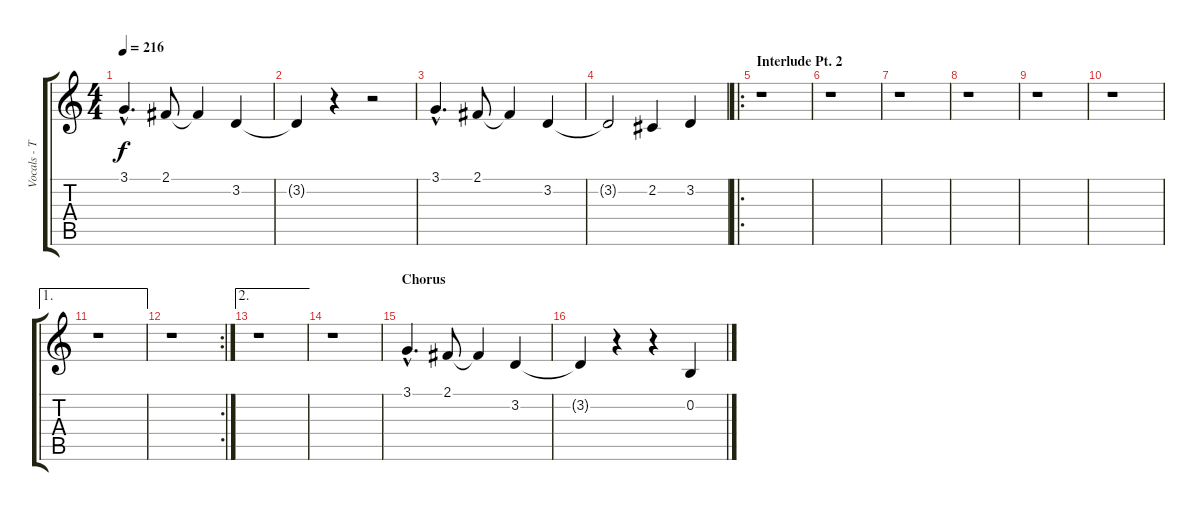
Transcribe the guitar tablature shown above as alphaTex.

\track ("Vocals - Tom/Mark" "Vocals - T") {instrument altosax}
\staff {score tabs}
\tuning (E4 B3 G3 D3 A2 E2) {hide}
\ts (4 4)
\tempo 216
\clef g2
\ks c
3.1{hac}.4{d dy f} 2.1.8 2.1{t}.4 3.2.4 |
3.2{t}.4 r.4 r.2 |
3.1{hac}.4{d} 2.1.8 2.1{t}.4 3.2.4 |
3.2{t}.2 2.2.4 3.2.4 |
\ro
\section ("" "Interlude Pt. 2")
r.1 |
r.1 |
r.1 |
r.1 |
r.1 |
r.1 |
\ae 1
r.1 |
\rc 2
r.1 |
\ae 2
r.1 |
r.1 |
\section ("" "Chorus")
3.1{hac}.4{d} 2.1.8 2.1{t}.4 3.2.4 |
3.2{t}.4 r.4 r.4 0.2.4
